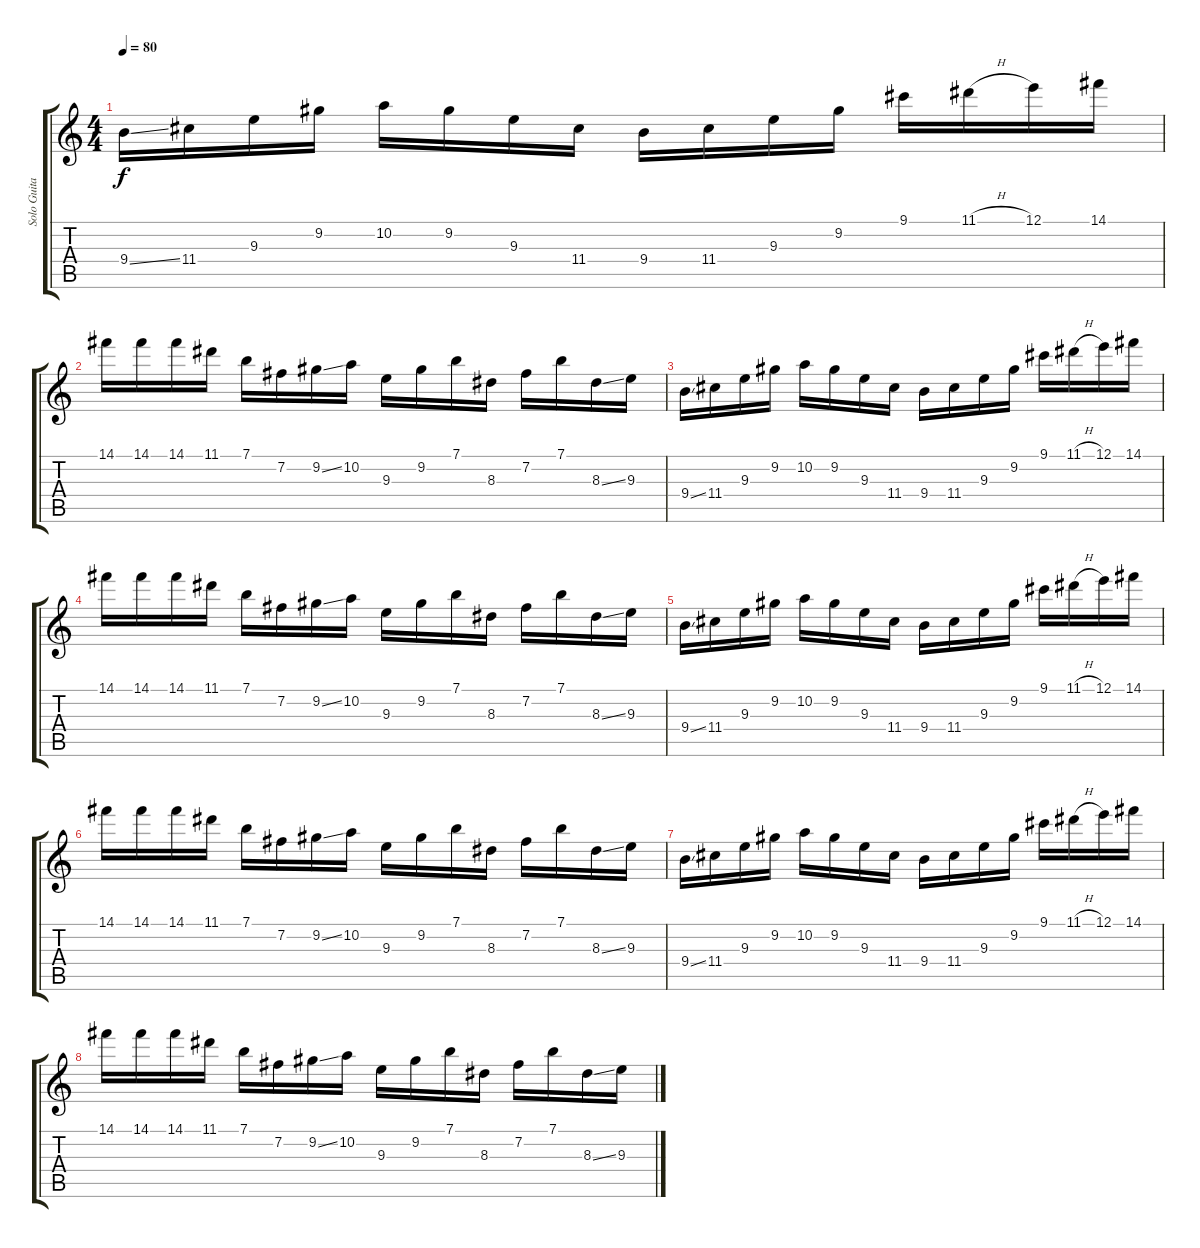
\track ("Solo Guitar" "Solo Guita") {instrument electricguitarjazz}
\staff {score tabs}
\tuning (E4 B3 G3 D3 A2 E2) {hide}
\ts (4 4)
\tempo 80
\clef g2
\ks c
9.4{ss}.16{dy f} 11.4.16 9.3.16 9.2.16 10.2.16 9.2.16 9.3.16 11.4.16 9.4.16 11.4.16 9.3.16 9.2.16 9.1.16 11.1{h}.16 12.1.16 14.1.16 |
14.1.16 14.1.16 14.1.16 11.1.16 7.1.16 7.2.16 9.2{ss}.16 10.2.16 9.3.16 9.2.16 7.1.16 8.3.16 7.2.16 7.1.16 8.3{ss}.16 9.3.16 |
9.4{ss}.16{volume 12} 11.4.16 9.3.16 9.2.16 10.2.16 9.2.16 9.3.16 11.4.16 9.4.16 11.4.16 9.3.16 9.2.16 9.1.16 11.1{h}.16 12.1.16 14.1.16 |
14.1.16{volume 10} 14.1.16 14.1.16 11.1.16 7.1.16 7.2.16 9.2{ss}.16 10.2.16 9.3.16 9.2.16 7.1.16 8.3.16 7.2.16 7.1.16 8.3{ss}.16 9.3.16 |
9.4{ss}.16{volume 8} 11.4.16 9.3.16 9.2.16 10.2.16 9.2.16 9.3.16 11.4.16 9.4.16 11.4.16 9.3.16 9.2.16 9.1.16 11.1{h}.16 12.1.16 14.1.16 |
14.1.16{volume 6} 14.1.16 14.1.16 11.1.16 7.1.16 7.2.16 9.2{ss}.16 10.2.16 9.3.16 9.2.16 7.1.16 8.3.16 7.2.16 7.1.16 8.3{ss}.16 9.3.16 |
9.4{ss}.16{volume 4} 11.4.16 9.3.16 9.2.16 10.2.16 9.2.16 9.3.16 11.4.16 9.4.16 11.4.16 9.3.16 9.2.16 9.1.16 11.1{h}.16 12.1.16 14.1.16 |
14.1.16{volume 2} 14.1.16 14.1.16 11.1.16 7.1.16 7.2.16 9.2{ss}.16 10.2.16 9.3.16 9.2.16 7.1.16 8.3.16 7.2.16 7.1.16 8.3{ss}.16 9.3.16
